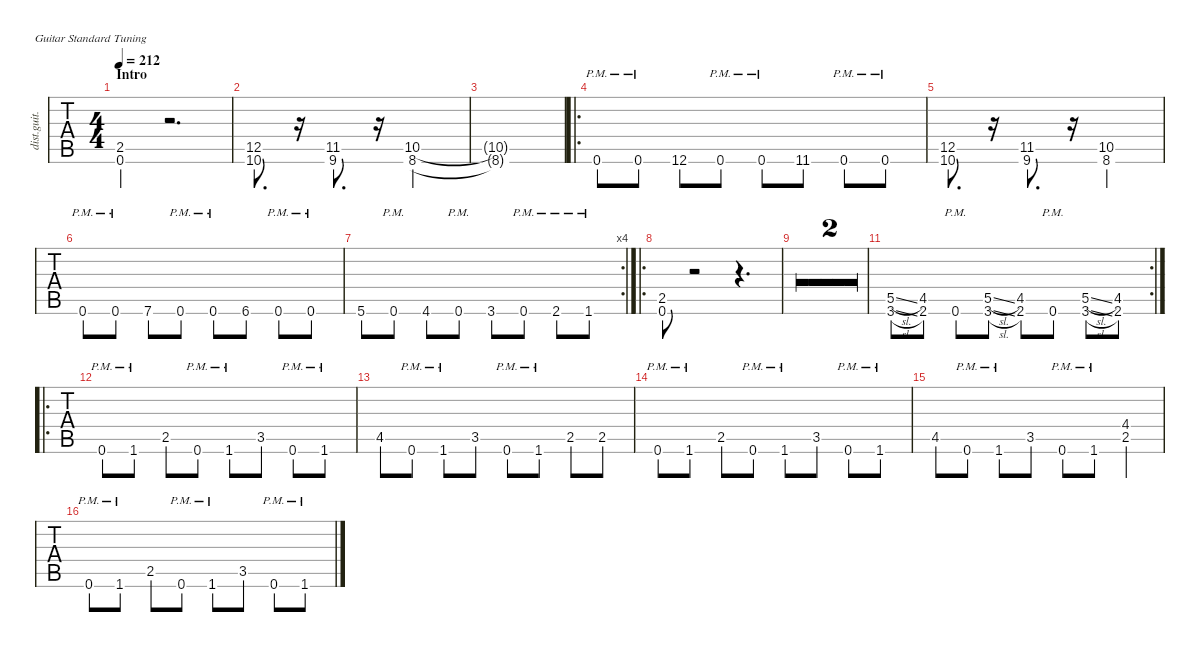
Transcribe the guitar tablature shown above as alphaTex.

\defaultSystemsLayout 4
\hideDynamics
\bracketExtendMode nobrackets
\track ("Rhythm Guitar (Kirk)" "dist.guit.") {defaultSystemsLayout 4 multiBarRest instrument distortionguitar}
\staff {tabs}
\tuning (E4 B3 G3 D3 A2 E2)
\ts (4 4)
\section ("" "Intro")
\tempo 212
\clef g2
\ks c
(0.6 2.5).4{dy mf instrument distortionguitar} r.2{d} |
(10.6 12.5).8{d} r.16 (9.6{acc #} 11.5{acc #}).8{d} r.16 (8.6 10.5).2 |
(10.5{t} 8.6{t}).1 |
\ro
\scale
0.266665 0.6{pm}.8 0.6{pm}.8 12.6.8 0.6{pm}.8 0.6{pm}.8 11.6{acc #}.8 0.6{pm}.8 0.6{pm}.8 |
\scale
0.244445 (10.6 12.5).8{d} r.16 (9.6{acc #} 11.5{acc #}).8{d} r.16 (8.6 10.5).2 |
\scale
0.244445 0.6{pm}.8 0.6{pm}.8 7.6.8 0.6{pm}.8 0.6{pm}.8 6.6{acc #}.8 0.6{pm}.8 0.6{pm}.8 |
\rc 4
\scale
0.244445 5.6.8 0.6{pm}.8 4.6{acc #}.8 0.6{pm}.8 3.6.8 0.6{pm}.8 2.6{pm acc #}.8 1.6{pm}.8 |
\ro
\scale
0.266665 (0.6 2.5).8{dy f} r.2 r.4{d} |
\scale
0.244445 r.1 |
\scale
0.244445 r.1 |
\rc 2
\scale
0.244445 (3.6{sl} 5.5{sl}).8{dy mf} (2.6{acc #} 4.5{acc #}).8 0.6{pm}.8 (3.6{sl} 5.5{sl}).8 (2.6{acc #} 4.5{acc #}).8 0.6{pm}.8 (3.6{sl} 5.5{sl}).8 (2.6{acc #} 4.5{acc #}).8 |
\ro
\scale
0.244445 0.6{pm}.8 1.6{pm}.8 2.5.8 0.6{pm}.8 1.6{pm}.8 3.5.8 0.6{pm}.8 1.6{pm}.8 |
\scale
0.266665 4.5{acc #}.8 0.6{pm}.8 1.6{pm}.8 3.5.8 0.6{pm}.8 1.6{pm}.8 2.5.8 2.5.8 |
\scale
0.244445 0.6{pm}.8 1.6{pm}.8 2.5.8 0.6{pm}.8 1.6{pm}.8 3.5.8 0.6{pm}.8 1.6{pm}.8 |
\scale
0.244445 4.5{acc #}.8 0.6{pm}.8 1.6{pm}.8 3.5.8 0.6{pm}.8 1.6{pm}.8 (2.5 4.4{acc #}).4 |
\scale
0.244445 0.6{pm}.8 1.6{pm}.8 2.5.8 0.6{pm}.8 1.6{pm}.8 3.5.8 0.6{pm}.8 1.6{pm}.8
